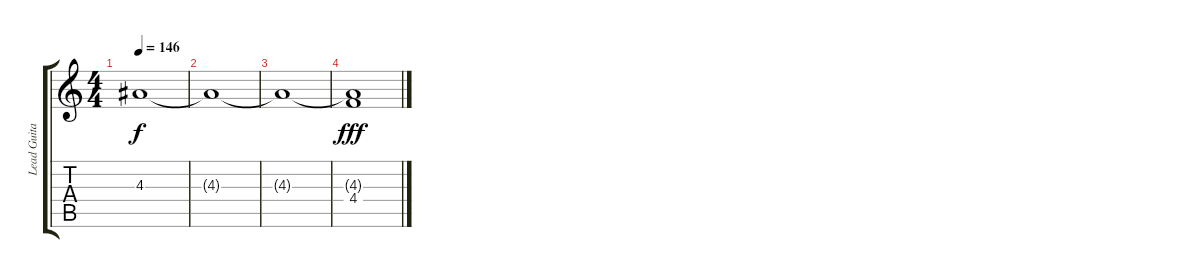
\track ("Lead Guitar" "Lead Guita") {instrument electricguitarclean}
\staff {score tabs}
\tuning (Eb4 Bb3 Gb3 Db3 Ab2 Db2) {hide}
\ts (4 4)
\tempo 146
\clef g2
\ks c
4.3{t}.1{dy f volume 0} |
4.3{t}.1 |
4.3{t}.1 |
(4.3{t} 4.4).1{dy fff}
